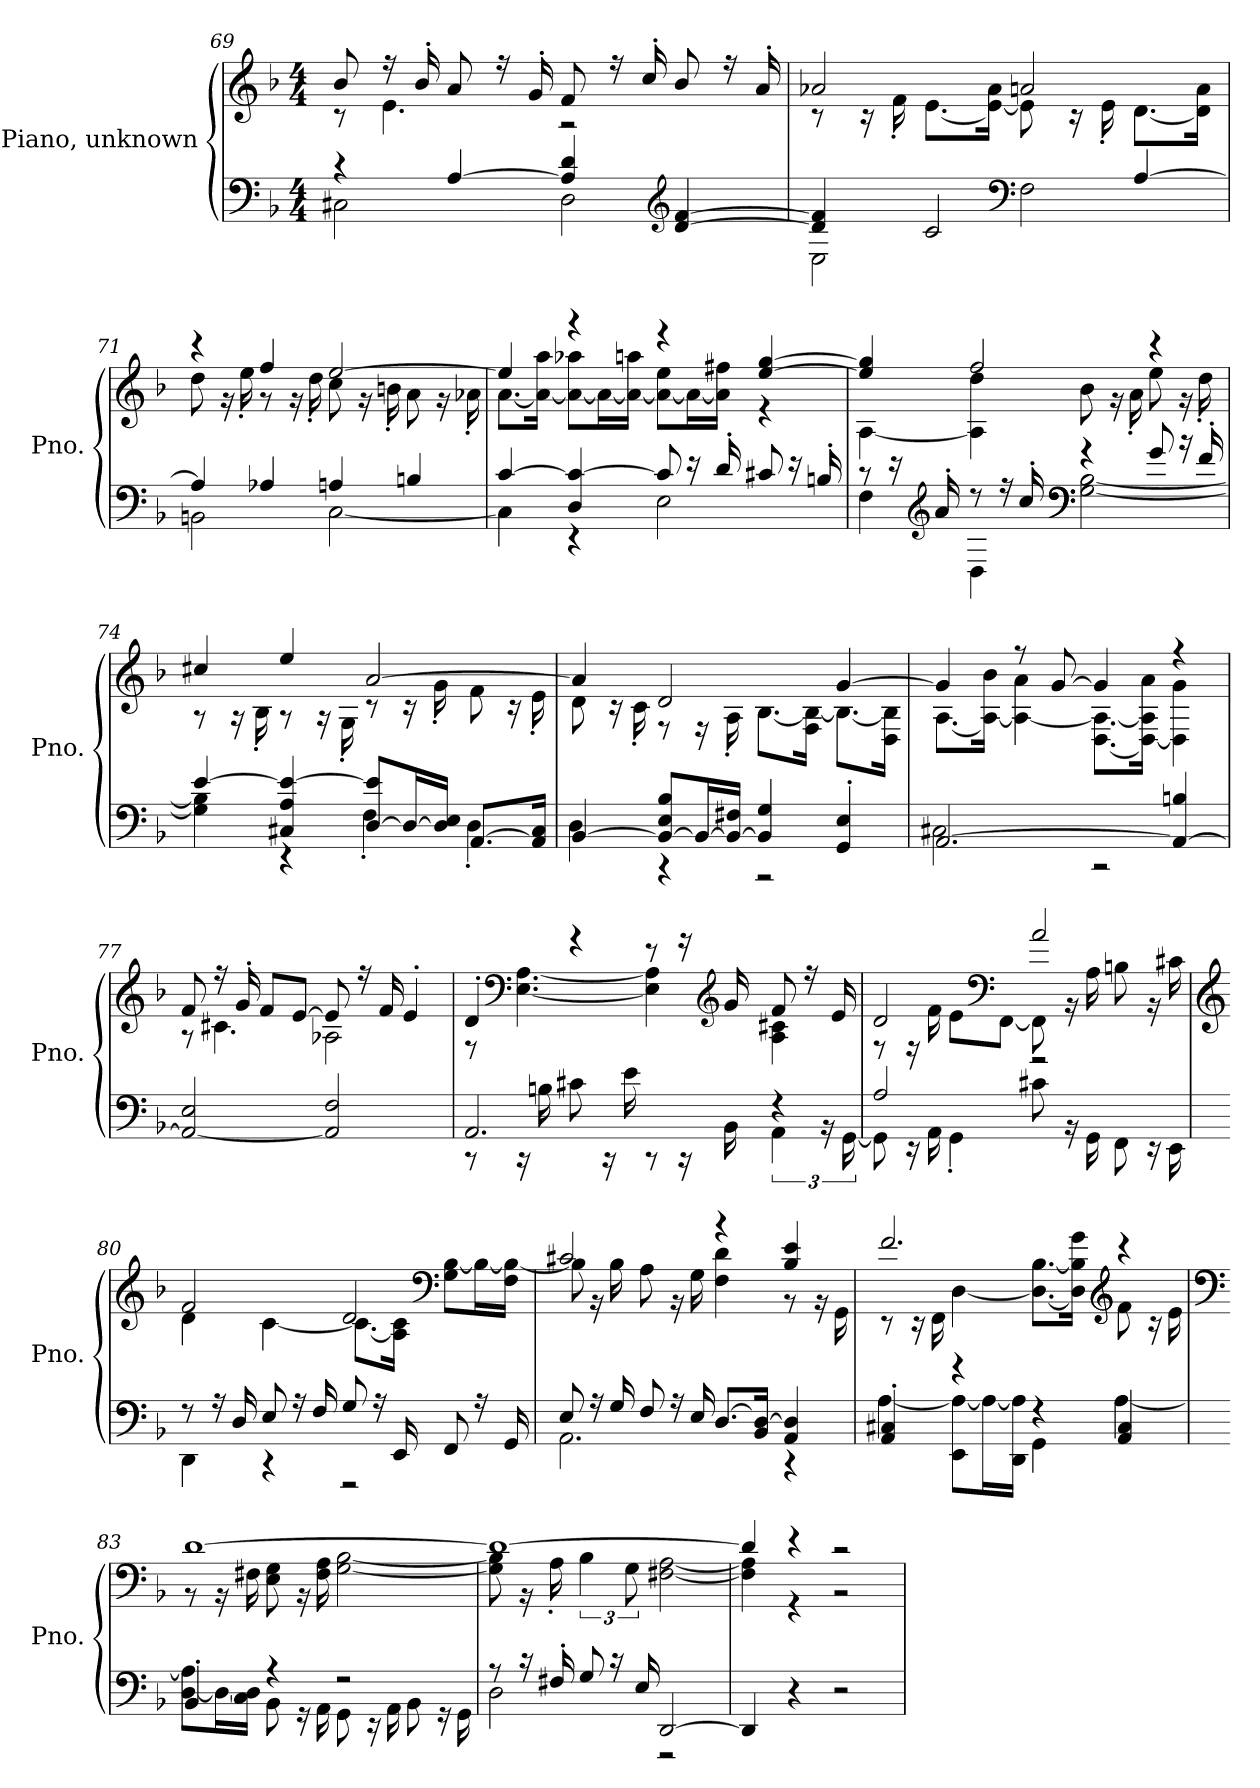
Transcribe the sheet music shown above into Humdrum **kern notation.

**kern	**kern
*part1	*part1
*staff2	*staff1
*I"Piano, unknown	*
*I'Pno.	*
!!LO:LB:g=z
*clefF4	*clefG2
*k[b-]	*k[b-]
*M4/4	*M4/4
=69	=69
*^	*^
4r	2C#X\	8b-/	8r
.	.	16r	4.e\
.	.	16b-'/	.
[4A/	.	8a/	.
.	.	16r	.
.	.	16g'/	.
4A/] 4d/	2D\	8f/	2r
.	.	16r	.
.	.	16cc'/	.
*clefG2	*	*	*
[4d/ [4f/	.	8b-/	.
.	.	16r	.
.	.	16a'/	.
=70	=70	=70	=70
4d/] 4f/]	2E\	2a-X/	8r
.	.	.	16r
.	.	.	16f'\
2c/	.	.	[8.e\L
.	.	.	16e\_ 16a-\Jk
*clefF4	*	*	*
.	2F\	2an/	8e\]
.	.	.	16r
.	.	.	16e'\
[4A/	.	.	[8.d\L
.	.	.	16d\] 16a\Jk
=71	=71	=71	=71
4A/]	2BBn\	4r	8dd\
.	.	.	16r
.	.	.	16ee'\
4A-X/	.	4ff/	8r
.	.	.	16r
.	.	.	16dd'\
4An/	[2C\	[2ee/	8cc\
.	.	.	16r
.	.	.	16bn'\
4Bn/	.	.	8a\
.	.	.	16r
.	.	.	16a-X'\
!!LO:PB:g=z	!!
=72	=72	=72	=72
[4c/	4C\]	4ee/]	[8.a\L
.	.	.	16a\_ 16aa\Jk
4D/ 4c/_	4r	4r	8a\_ 8aa-X\L
.	.	.	16a\L_
.	.	.	16a\_ 16aan\JJ
8c/]	2E\	4r	8a\_ 8ee\L
16r	.	.	16a\L_
16d'/	.	.	16a\] 16ff#X\JJ
8c#X/	.	[4ee/ [4gg/	4r
16r	.	.	.
16Bn'/	.	.	.
=73	=73	=73	=73
8r	4F\	4ee/] 4gg/]	[4A\
16r	.	.	.
*clefG2	*	*	*
16a'/	.	.	.
8r	4D\	2ff/	4A\] 4dd\
16r	.	.	.
16cc'/	.	.	.
*clefF4	*	*	*
4r	[2G\ [2B-\	.	8b-\
.	.	.	16r
.	.	.	16a'\
8g/	.	4r	8ee\
16r	.	.	16r
16f'/	.	.	16dd'\
!!LO:LB:g=z	!!
=74	=74	=74	=74
[4e/	4G\] 4B-\]	4cc#X/	8r
.	.	.	16r
.	.	.	16B-'\
4C#X/ 4A/ 4e/_	4r	4ee/	8r
.	.	.	16r
.	.	.	16G'\
[8D/ 8e/]L	4F'\	[2a/	8r
16D/L_	.	.	16r
16D/] 16E/JJ	.	.	16g'\
[8.AA/L	4D'\	.	8f\
.	.	.	16r
16AA/] 16C#/Jk	.	.	16e'\
=75	=75	=75	=75
[4BB-/	4D\	4a/]	8d\
.	.	.	16r
.	.	.	16c'\
8BB-/_ 8E/ 8B-/L	4r	2d/	8r
16BB-/L_	.	.	16r
16BB-/_ 16F#X/JJ	.	.	16A'\
4BB-/] 4G/	2r	.	[8.B-\L
.	.	.	16F\ 16B-\_Jk
4GG/' 4E/'	.	[4g/	8.B-\L_
.	.	.	16D\ 16B-\]Jk
=76	=76	=76	=76
[2.AA/	2C#X\	4g/]	[8.A\L
.	.	.	16A\_ 16b-\Jk
.	.	8r	4A\_ 4a\
.	.	[8g/	.
.	2r	4g/]	[8.D\ 8.A\_L
.	.	.	16D\_ 16A\] 16a\Jk
4AA/_ 4Bn/	.	4r	4D\] 4g\
*v	*v	*	*
!!LO:LB:g=z	!!
=77	=77	=77
2AA/_ 2E/	8f/	8r
.	16r	4.c#X\
.	16g'/	.
.	8f/L	.
.	[8e/J	.
2AA/] 2F/	8e/]	2A-X\
.	16r	.
.	16f/	.
.	4e'/	.
=78	=78	=78
*^	*	*
2.AA/	8r	4d'/	8r
*	*	*clefF4	*
.	16r	.	[4.E\ [4.A\
.	16Bn\	.	.
.	8c#X\	4r	.
.	16r	.	.
.	16e\	.	.
.	8r	8r	4E\] 4A\]
.	16r	16r	.
*	*	*clefG2	*
.	16BB-\	16g/	.
4r	6AA\	8f/	4A\ 4c#X\
.	.	16r	.
.	24r	.	.
.	.	16e/	.
.	[24GG\	.	.
!!LO:LB:g=z	!!
=79	=79	=79	=79
2A/	8GG\]	2d/	8r
.	16r	.	16r
.	16AA\	.	16f\
.	4GG'\	.	8e\L
*	*	*clefF4	*
.	.	.	[8FF\J
2r	8c#X\	2a/	8FF\]
.	16r	.	16r
.	16GG\	.	16A\
.	8FF\	.	8Bn\
.	16r	.	16r
.	16EE\	.	16c#X\
=80	=80	=80	=80
*	*	*clefG2	*
8r	4DD\	2f/	4d\
16r	.	.	.
16D/	.	.	.
8E/	4r	.	[4c\
16r	.	.	.
16F/	.	.	.
8G/	2r	2d/	8.c\L_
16r	.	.	.
16EE/	.	.	16A\ 16c\]Jk
*	*	*clefF4	*
8FF/	.	.	8G\ [8B-\L
16r	.	.	16B-\L_
16GG/	.	.	16F\ 16B-\_JJ
!!LO:LB:g=z	!!
=81	=81	=81	=81
8E/	2.AA\	2c#X/	8B-\]
16r	.	.	16r
16G/	.	.	16B-\
8F/	.	.	8A\
16r	.	.	16r
16E/	.	.	16G\
[8.D/L	.	4r	4F\ 4d\
16BB-/ 16D/_Jk	.	.	.
4AA/ 4D/]	4r	4B-/ 4e/	8r
.	.	.	16r
.	.	.	16GG\
=82	=82	=82	=82
4AA/' 4C#X/'	[4A\	2.f/	8r
.	.	.	16r
.	.	.	16FF\
4r	8EE\ 8A\_L	.	[4D\
.	16A\L_	.	.
.	16DD\ 16A\]JJ	.	.
4r	4GG\	.	8.D\_ [8.B-\L
.	.	.	16D\] 16B-\] 16g\Jk
*	*	*clefG2	*
4AA/ 4C#/	[4A\	4r	8f\
.	.	.	16r
.	.	.	16e\
!!LO:LB:g=z	!!
=83	=83	=83	=83
*	*	*clefF4	*
4BB-'/	[8D\ 8A\]L	[1d	8r
.	16D\L_	.	16r
.	16C\ 16D\]JJ	.	16F#X\
4r	8BB-\	.	8E\ 8G\
.	16r	.	16r
.	16AA\	.	16F#\ 16A\
2r	8GG\	.	[2G\ [2B-\
.	16r	.	.
.	16AA\	.	.
.	8BB-\	.	.
.	16r	.	.
.	16GG\	.	.
=84	=84	=84	=84
8r	2D\	1d_	8G\] 8B-\]
16r	.	.	16r
16F#X'/	.	.	16A'\
8G/	.	.	6B-\
16r	.	.	.
.	.	.	12G\
16E/	.	.	.
[2DD/	2r	.	[2F#X\ [2A\
*v	*v	*	*
=85	=85	=85
4DD/]	4d/]	4F#\] 4A\]
4r	4r	4r
2r	2r	2r
*	*v	*v
=	=
*-	*-
